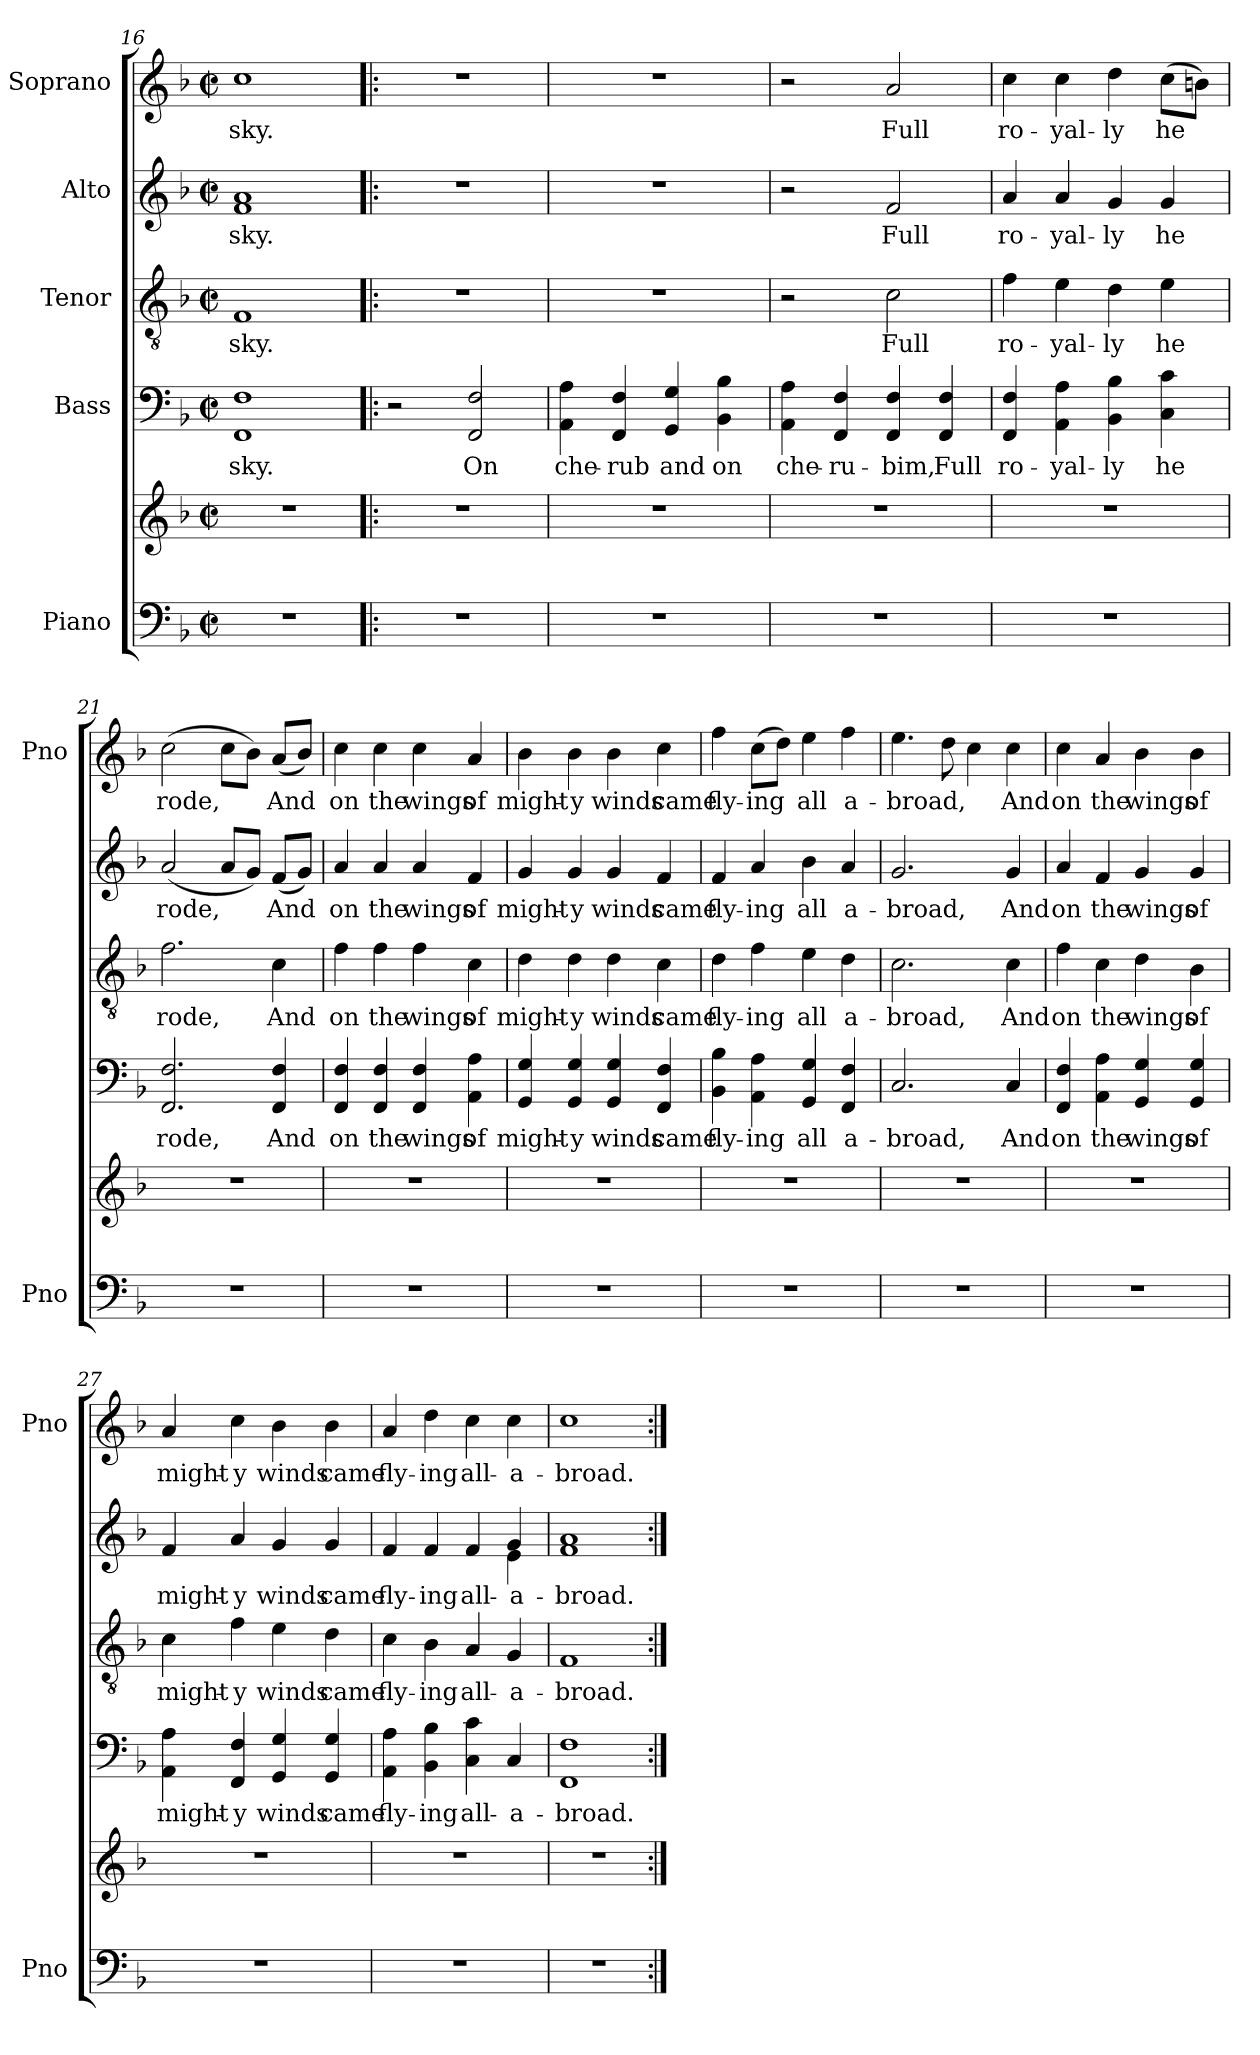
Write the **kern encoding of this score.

**kern	**kern	**kern	**text	**kern	**text	**kern	**text	**kern	**text
*part5	*part5	*part4	*part4	*part3	*part3	*part2	*part2	*part1	*part1
*staff6	*staff5	*staff4	*staff4	*staff3	*staff3	*staff2	*staff2	*staff1	*staff1
*I"Piano	*	*I"Bass	*	*I"Tenor	*	*I"Alto	*	*I"Soprano	*
*I'Pno	*	*	*	*	*	*	*	*I'Pno	*
*clefF4	*clefG2	*clefF4	*	*clefGv2	*	*clefG2	*	*clefG2	*
*k[b-]	*k[b-]	*k[b-]	*	*k[b-]	*	*k[b-]	*	*k[b-]	*
*F:	*F:	*F:	*	*F:	*	*F:	*	*F:	*
*M2/2	*M2/2	*M2/2	*	*M2/2	*	*M2/2	*	*M2/2	*
*met(c|)	*met(c|)	*met(c|)	*	*met(c|)	*	*met(c|)	*	*met(c|)	*
=16	=16	=16	=16	=16	=16	=16	=16	=16	=16
1r	1r	1FF 1F	sky.	1F	sky.	1f 1a	sky.	1cc	sky.
!!LO:PB:g=z
=17!|:	=17!|:	=17!|:	=17!|:	=17!|:	=17!|:	=17!|:	=17!|:	=17!|:	=17!|:
1r	1r	2r	.	1r	.	1r	.	1r	.
.	.	2FF/ 2F/	On	.	.	.	.	.	.
=18	=18	=18	=18	=18	=18	=18	=18	=18	=18
1r	1r	4AA\ 4A\	che-	1r	.	1r	.	1r	.
.	.	4FF/ 4F/	-rub	.	.	.	.	.	.
.	.	4GG/ 4G/	and	.	.	.	.	.	.
.	.	4BB-\ 4B-\	on	.	.	.	.	.	.
=19	=19	=19	=19	=19	=19	=19	=19	=19	=19
1r	1r	4AA\ 4A\	che-	2r	.	2r	.	2r	.
.	.	4FF/ 4F/	-ru-	.	.	.	.	.	.
.	.	4FF/ 4F/	-bim,	2c\	Full	2f/	Full	2a/	Full
.	.	4FF/ 4F/	Full	.	.	.	.	.	.
=20	=20	=20	=20	=20	=20	=20	=20	=20	=20
1r	1r	4FF/ 4F/	ro-	4f\	ro-	4a/	ro-	4cc\	ro-
.	.	4AA\ 4A\	-yal-	4e\	-yal-	4a/	-yal-	4cc\	-yal-
.	.	4BB-\ 4B-\	-ly	4d\	-ly	4g/	-ly	4dd\	-ly
.	.	4C\ 4c\	he	4e\	he	4g/	he	(8cc\L	he
.	.	.	.	.	.	.	.	8bn\J)	.
!!LO:LB:g=z
=21	=21	=21	=21	=21	=21	=21	=21	=21	=21
1r	1r	2.FF/ 2.F/	rode,	2.f\	rode,	(2a/	rode,	(2cc\	rode,
.	.	.	.	.	.	8a/L	.	8cc\L	.
.	.	.	.	.	.	8g/J)	.	8b-\J)	.
.	.	4FF/ 4F/	And	4c\	And	(8f/L	And	(8a/L	And
.	.	.	.	.	.	8g/J)	.	8b-/J)	.
=22	=22	=22	=22	=22	=22	=22	=22	=22	=22
1r	1r	4FF/ 4F/	on	4f\	on	4a/	on	4cc\	on
.	.	4FF/ 4F/	the	4f\	the	4a/	the	4cc\	the
.	.	4FF/ 4F/	wings	4f\	wings	4a/	wings	4cc\	wings
.	.	4AA\ 4A\	of	4c\	of	4f/	of	4a/	of
=23	=23	=23	=23	=23	=23	=23	=23	=23	=23
1r	1r	4GG/ 4G/	might-	4d\	might-	4g/	might-	4b-\	might-
.	.	4GG/ 4G/	-y	4d\	-y	4g/	-y	4b-\	-y
.	.	4GG/ 4G/	winds	4d\	winds	4g/	winds	4b-\	winds
.	.	4FF/ 4F/	came	4c\	came	4f/	came	4cc\	came
=24	=24	=24	=24	=24	=24	=24	=24	=24	=24
1r	1r	4BB-\ 4B-\	fly-	4d\	fly-	4f/	fly-	4ff\	fly-
.	.	4AA\ 4A\	-ing	4f\	-ing	4a/	-ing	(8cc\L	-ing
.	.	.	.	.	.	.	.	8dd\J)	.
.	.	4GG/ 4G/	all	4e\	all	4b-\	all	4ee\	all
.	.	4FF/ 4F/	a-	4d\	a-	4a/	a-	4ff\	a-
!!LO:LB:g=z
=25	=25	=25	=25	=25	=25	=25	=25	=25	=25
1r	1r	2.C/	-broad,	2.c\	-broad,	2.g/	-broad,	4.ee\	-broad,
.	.	.	.	.	.	.	.	8dd\	.
.	.	.	.	.	.	.	.	4cc\	.
.	.	4C/	And	4c\	And	4g/	And	4cc\	And
=26	=26	=26	=26	=26	=26	=26	=26	=26	=26
1r	1r	4FF/ 4F/	on	4f\	on	4a/	on	4cc\	on
.	.	4AA\ 4A\	the	4c\	the	4f/	the	4a/	the
.	.	4GG/ 4G/	wings	4d\	wings	4g/	wings	4b-\	wings
.	.	4GG/ 4G/	of	4B-\	of	4g/	of	4b-\	of
=27	=27	=27	=27	=27	=27	=27	=27	=27	=27
1r	1r	4AA\ 4A\	might-	4c\	might-	4f/	might-	4a/	might-
.	.	4FF/ 4F/	-y	4f\	-y	4a/	-y	4cc\	-y
.	.	4GG/ 4G/	winds	4e\	winds	4g/	winds	4b-\	winds
.	.	4GG/ 4G/	came	4d\	came	4g/	came	4b-\	came
=28	=28	=28	=28	=28	=28	=28	=28	=28	=28
*	*	*	*	*	*	*^	*	*	*
1r	1r	4AA\ 4A\	fly-	4c\	fly-	4f/	2.ryy	fly-	4a/	fly-
.	.	4BB-\ 4B-\	-ing	4B-\	-ing	4f/	.	-ing	4dd\	-ing
.	.	4C\ 4c\	all-	4A/	all-	4f/	.	all-	4cc\	all-
.	.	4C/	-a-	4G/	-a-	4g/	4e\	-a-	4cc\	-a-
*	*	*	*	*	*	*v	*v	*	*	*
=29	=29	=29	=29	=29	=29	=29	=29	=29	=29
1r	1r	1FF 1F	-broad.	1F	-broad.	1f 1a	-broad.	1cc	-broad.
=:|!	=:|!	=:|!	=:|!	=:|!	=:|!	=:|!	=:|!	=:|!	=:|!
*-	*-	*-	*-	*-	*-	*-	*-	*-	*-
